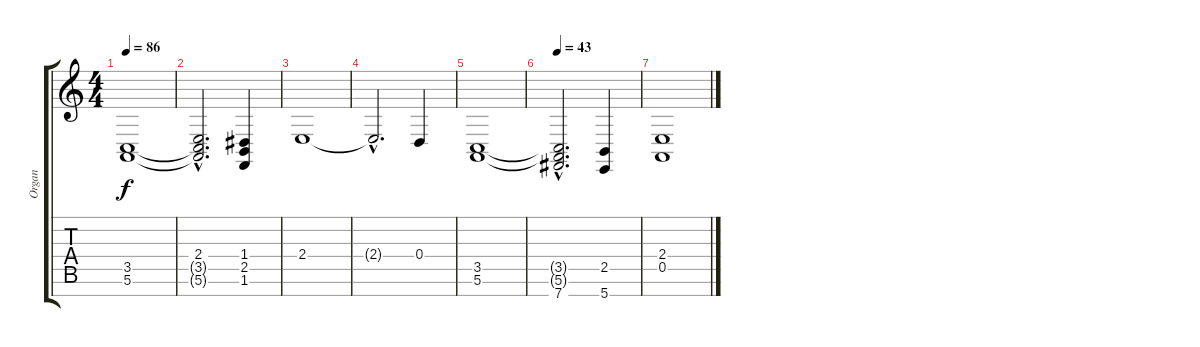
\track ("Organ" "Organ") {instrument drawbarorgan}
\staff {score tabs}
\tuning (E4 B3 G3 D3 A2 E2 B1) {hide}
\ts (4 4)
\tempo 86
\clef g2
\ks aminor
(3.5 5.6).1{dy f} |
(2.4{hac} 3.5{hac t} 5.6{hac t}).2{d} (1.4 2.5 1.6).4 |
2.4.1 |
2.4{hac t}.2{d} 0.4.4 |
(3.5 5.6).1 |
\tempo 43
(3.5{hac t} 5.6{hac t} 7.7{hac}).2{d} (2.5 5.7).4 |
(2.4 0.5).1
